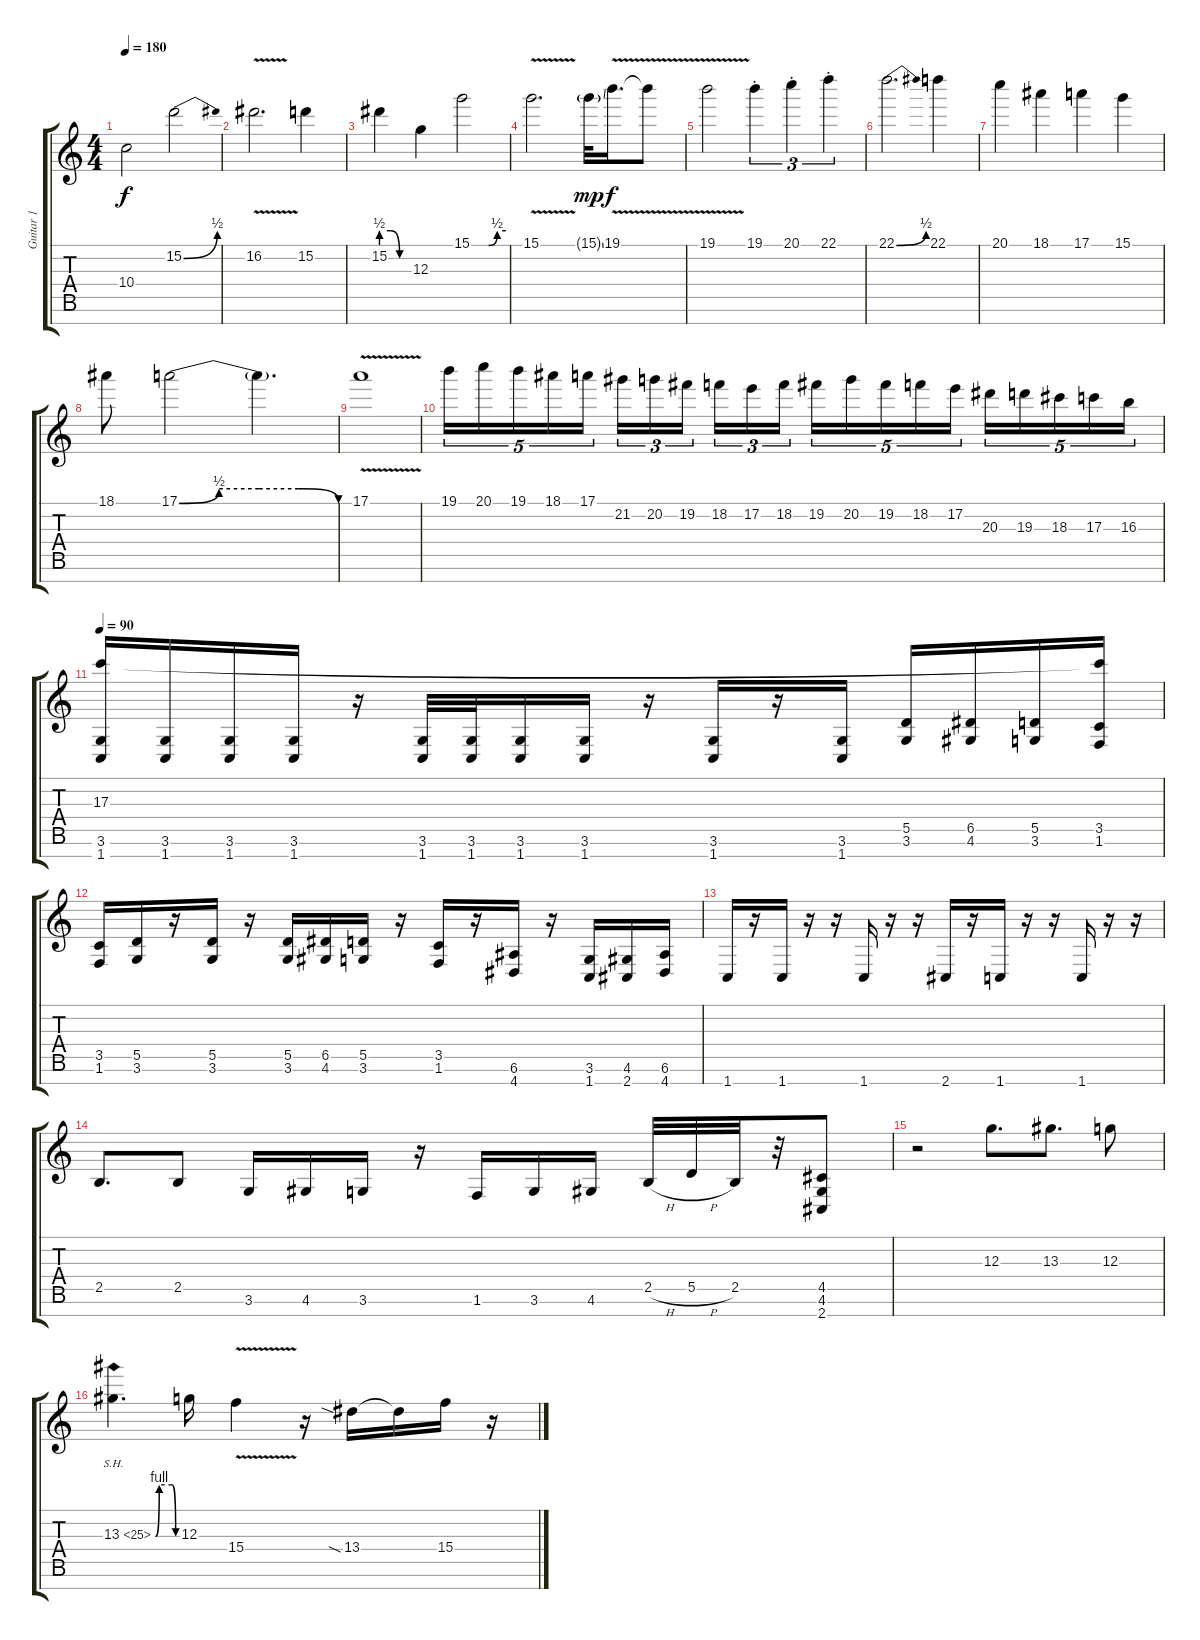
\track ("Guitar 1" "Guitar 1") {instrument distortionguitar}
\staff {score tabs}
\tuning (E4 B3 G3 D3 A2 E2 B1) {hide}
\ts (4 4)
\tempo 180
\clef g2
\ks c
10.4.2{dy f} 15.2{be (bend 0 0 60 2)}.2 |
16.2{v}.2{d} 15.2.4 |
15.2{be (custom 0 2 20 2 40 0 60 0)}.4 12.3.4 15.1{be (custom 0 0 30 0 45 2 60 2)}.2 |
15.1{v}.2{d} 15.1{ss g}.32{dy mp} 19.1{v}.16{d dy f} 19.1{t}.8 |
19.1{v}.2 19.1{st}.4{tu (3 2)} 20.1{st}.4{tu (3 2)} 22.1{st}.4{tu (3 2)} |
22.1{be (bend 0 0 60 2)}.2{d} 22.1.4 |
20.1.4 18.1.4 17.1.4 15.1.4 |
18.1.8 17.1{be (custom 0 0 15 2 30 2 45 2 60 0)}.2 17.1{t}.4{d} |
17.1{v}.1 |
19.1.16{tu (5 4)} 20.1.16{tu (5 4)} 19.1.16{tu (5 4)} 18.1.16{tu (5 4)} 17.1.16{tu (5 4)} 21.2.16{tu (3 2)} 20.2.16{tu (3 2)} 19.2.16{tu (3 2) beam splitsecondary} 18.2.16{tu (3 2)} 17.2.16{tu (3 2)} 18.2.16{tu (3 2)} 19.2.16{tu (5 4)} 20.2.16{tu (5 4)} 19.2.16{tu (5 4)} 18.2.16{tu (5 4)} 17.2.16{tu (5 4)} 20.3.16{tu (5 4)} 19.3.16{tu (5 4)} 18.3.16{tu (5 4)} 17.3.16{tu (5 4)} 16.3.16{tu (5 4)} |
\tempo 90
(17.3 3.6 1.7).16 (3.6 1.7).16 (3.6 1.7).16 (3.6 1.7).16 r.16 (3.6 1.7).32 (3.6 1.7).32 (3.6 1.7).16 (3.6 1.7).16 r.16 (3.6 1.7).16 r.16 (3.6 1.7).16 (5.5 3.6).16 (6.5 4.6).16 (5.5 3.6).16 (17.3{t} 3.5 1.6).16 |
(3.5 1.6).16 (5.5 3.6).16 r.16 (5.5 3.6).16 r.16 (5.5 3.6).16 (6.5 4.6).16 (5.5 3.6).16 r.16 (3.5 1.6).16 r.16 (6.6 4.7).16 r.16 (3.6 1.7).16 (4.6 2.7).16 (6.6 4.7).16 |
1.7.16 r.16 1.7.16 r.16 r.16 1.7.16 r.16 r.16 2.7.16 r.16 1.7.16 r.16 r.16 1.7.16 r.16 r.16 |
2.5.8{d} 2.5.8 3.6.16 4.6.16 3.6.16 r.16 1.6.16 3.6.16 4.6.16 2.5{h}.32 5.5{h}.32 2.5.32 r.32 (4.5 4.6 2.7).8 |
r.2 12.3.8{d} 13.3.8{d} 12.3.8 |
13.3{be (custom 0 0 10 4 45 4 55 0 60 0) sh 12}.4{d} 12.3.16 15.4{v}.4 r.16 13.4{sia}.16 13.4{t}.16 15.4.16 r.16
